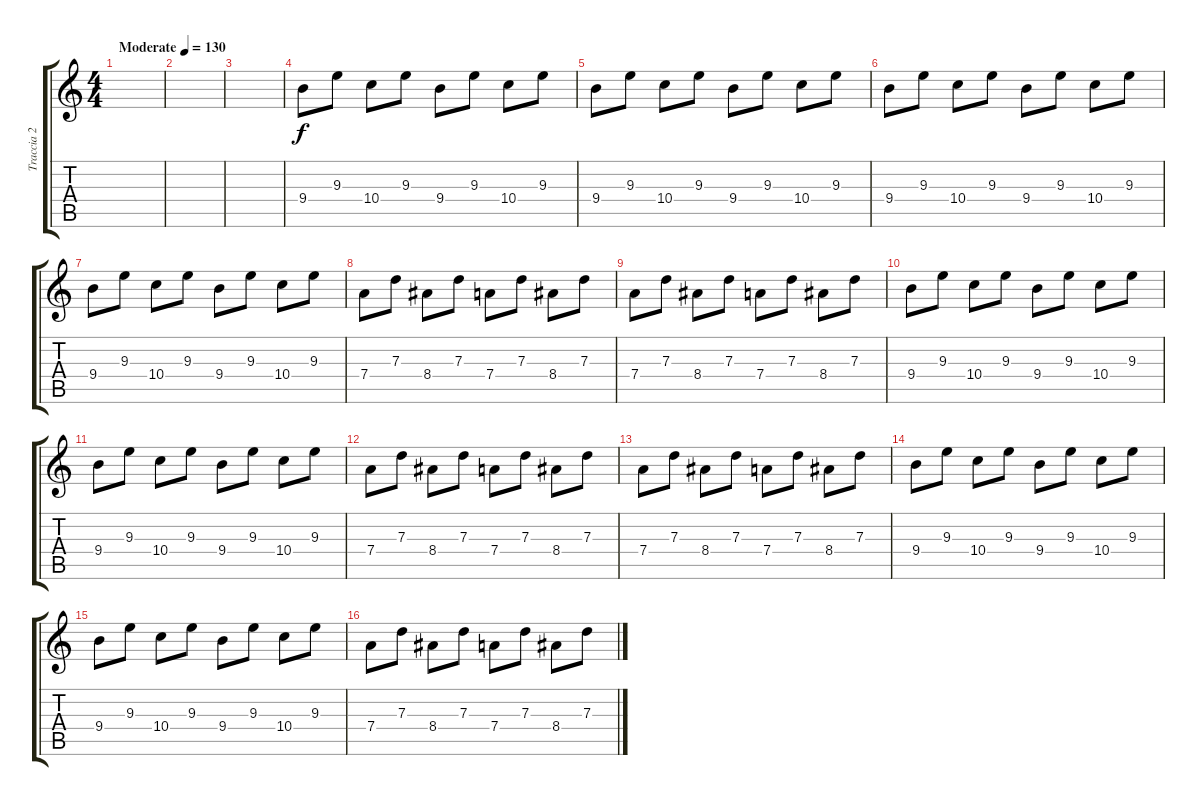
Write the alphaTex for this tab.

\track ("Traccia 2" "Traccia 2") {instrument electricguitarclean}
\staff {score tabs}
\tuning (E4 B3 G3 D3 A2 E2) {hide}
\ts (4 4)
\tempo (130 "Moderate")
\clef g2
\ks c
|
|
|
9.4.8 9.3.8 10.4.8 9.3.8 9.4.8 9.3.8 10.4.8 9.3.8 |
9.4.8 9.3.8 10.4.8 9.3.8 9.4.8 9.3.8 10.4.8 9.3.8 |
9.4.8 9.3.8 10.4.8 9.3.8 9.4.8 9.3.8 10.4.8 9.3.8 |
9.4.8 9.3.8 10.4.8 9.3.8 9.4.8 9.3.8 10.4.8 9.3.8 |
7.4.8 7.3.8 8.4.8 7.3.8 7.4.8 7.3.8 8.4.8 7.3.8 |
7.4.8 7.3.8 8.4.8 7.3.8 7.4.8 7.3.8 8.4.8 7.3.8 |
9.4.8 9.3.8 10.4.8 9.3.8 9.4.8 9.3.8 10.4.8 9.3.8 |
9.4.8 9.3.8 10.4.8 9.3.8 9.4.8 9.3.8 10.4.8 9.3.8 |
7.4.8 7.3.8 8.4.8 7.3.8 7.4.8 7.3.8 8.4.8 7.3.8 |
7.4.8 7.3.8 8.4.8 7.3.8 7.4.8 7.3.8 8.4.8 7.3.8 |
9.4.8 9.3.8 10.4.8 9.3.8 9.4.8 9.3.8 10.4.8 9.3.8 |
9.4.8 9.3.8 10.4.8 9.3.8 9.4.8 9.3.8 10.4.8 9.3.8 |
7.4.8 7.3.8 8.4.8 7.3.8 7.4.8 7.3.8 8.4.8 7.3.8
